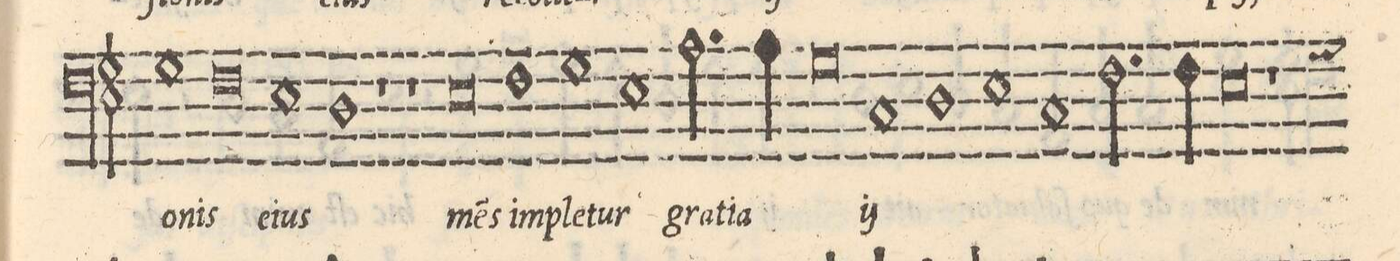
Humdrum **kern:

**kern	**text
*I"BASSVS	*
*clefF4	*
*k[]	*
*met(C|)	*
*M2/1	*
1G	-o-
0F	-nis
=25-	=25-
1E	e-
=26-	=26-
1D	-ius
1r	.
=27-	=27-
1r	.
0E	me(n)s
=28-	=28-
1F	im-
=29-	=29-
1G	-ple-
1E	-tur
=30-	=30-
2.A\	gra-
4A\	-ti-
0G	-a
=31-	=31-
*	*ij
1C	me(n)s
=32-	=32-
1D	im-
1E	-ple-
=33-	=33-
1C	-tur
2.F\	gra-
4F\	-ti-
=34-	=34-
0E	-a
*	*Xij
=35-	=35-
1r	.
*custos:G	*
*-	*-
